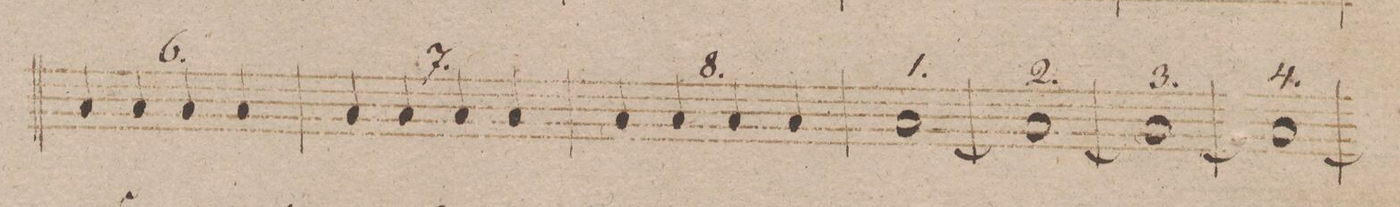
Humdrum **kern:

**kern	**dynam
*I"Violoncello	*
*clefF4	*
*k[b-]	*
*met(c)	*
*M4/4	*
4C/	.
4C/	.
4C/	.
4C/	.
=189	=189
4C/	.
4C/	.
4C/	.
4C/	.
=190	=190
4C/	.
4C/	.
4C/	.
4C/	.
=191	=191
[<1C	.
=192	=192
1C_<	.
=193	=193
1C_<	.
=194	=194
1C_<	.
=195	=195
*-	*-
